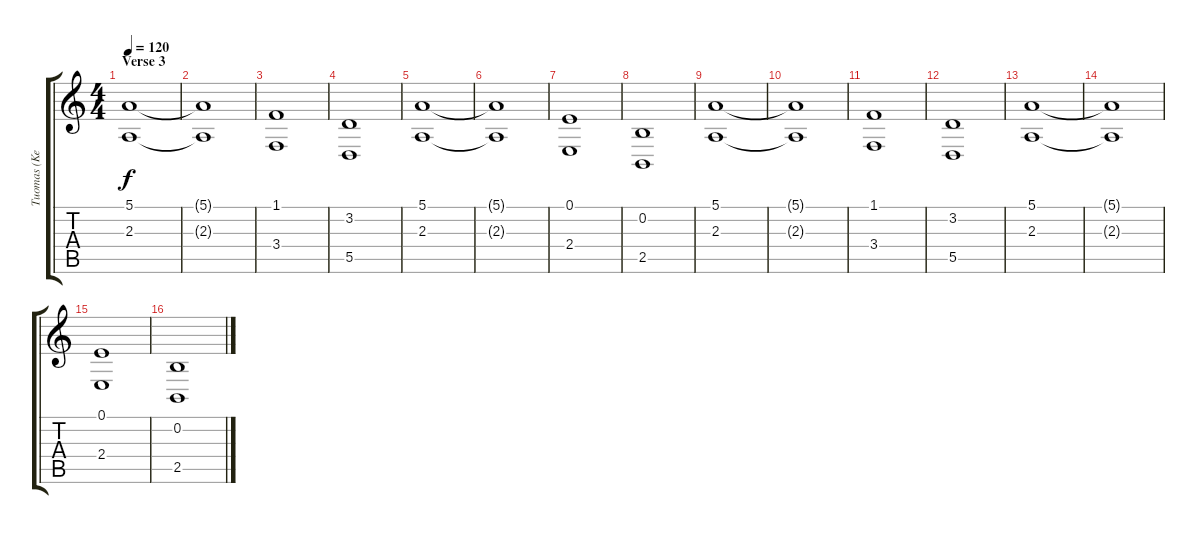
\track ("Tuomas (Keyboards)" "Tuomas (Ke") {instrument pad4choir}
\staff {score tabs}
\tuning (E4 B3 G3 D3 A2 E2) {hide}
\ts (4 4)
\section ("" "Verse 3")
\tempo 120
\clef g2
\ks c
(5.1 2.3).1{dy f volume 8 instrument pad4choir} |
(5.1{t} 2.3{t}).1 |
(1.1 3.4).1 |
(3.2 5.5).1 |
(5.1 2.3).1 |
(5.1{t} 2.3{t}).1 |
(0.1 2.4).1 |
(0.2 2.5).1 |
(5.1 2.3).1 |
(5.1{t} 2.3{t}).1 |
(1.1 3.4).1 |
(3.2 5.5).1 |
(5.1 2.3).1 |
(5.1{t} 2.3{t}).1 |
(0.1 2.4).1 |
(0.2 2.5).1
